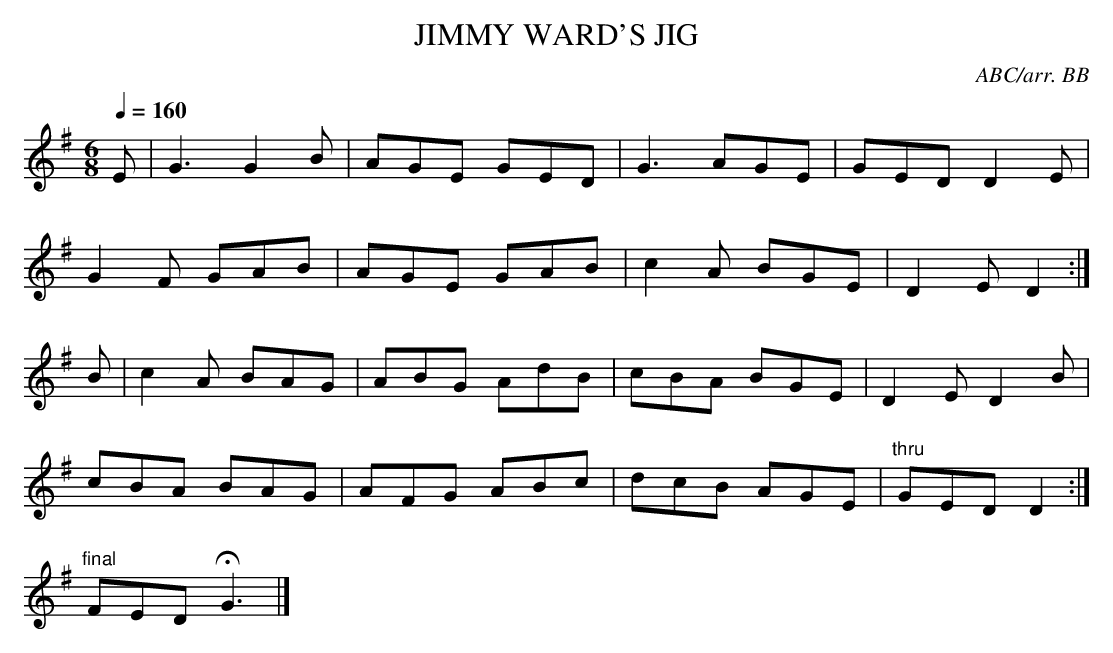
X:1
T:JIMMY WARD'S JIG
C:ABC/arr. BB
Q:1/4=160
M:6/8
L:1/8
K:G
E|G3 G2B|AGE GED|G3 AGE|GED D2E|
G2F GAB|AGE GAB|c2A BGE|D2E D2 :|
B|c2A BAG|ABG AdB|cBA BGE|D2E D2B|
cBA BAG|AFG ABc|dcB AGE|"thru"GED D2 :|
"final"FED HG3|]
